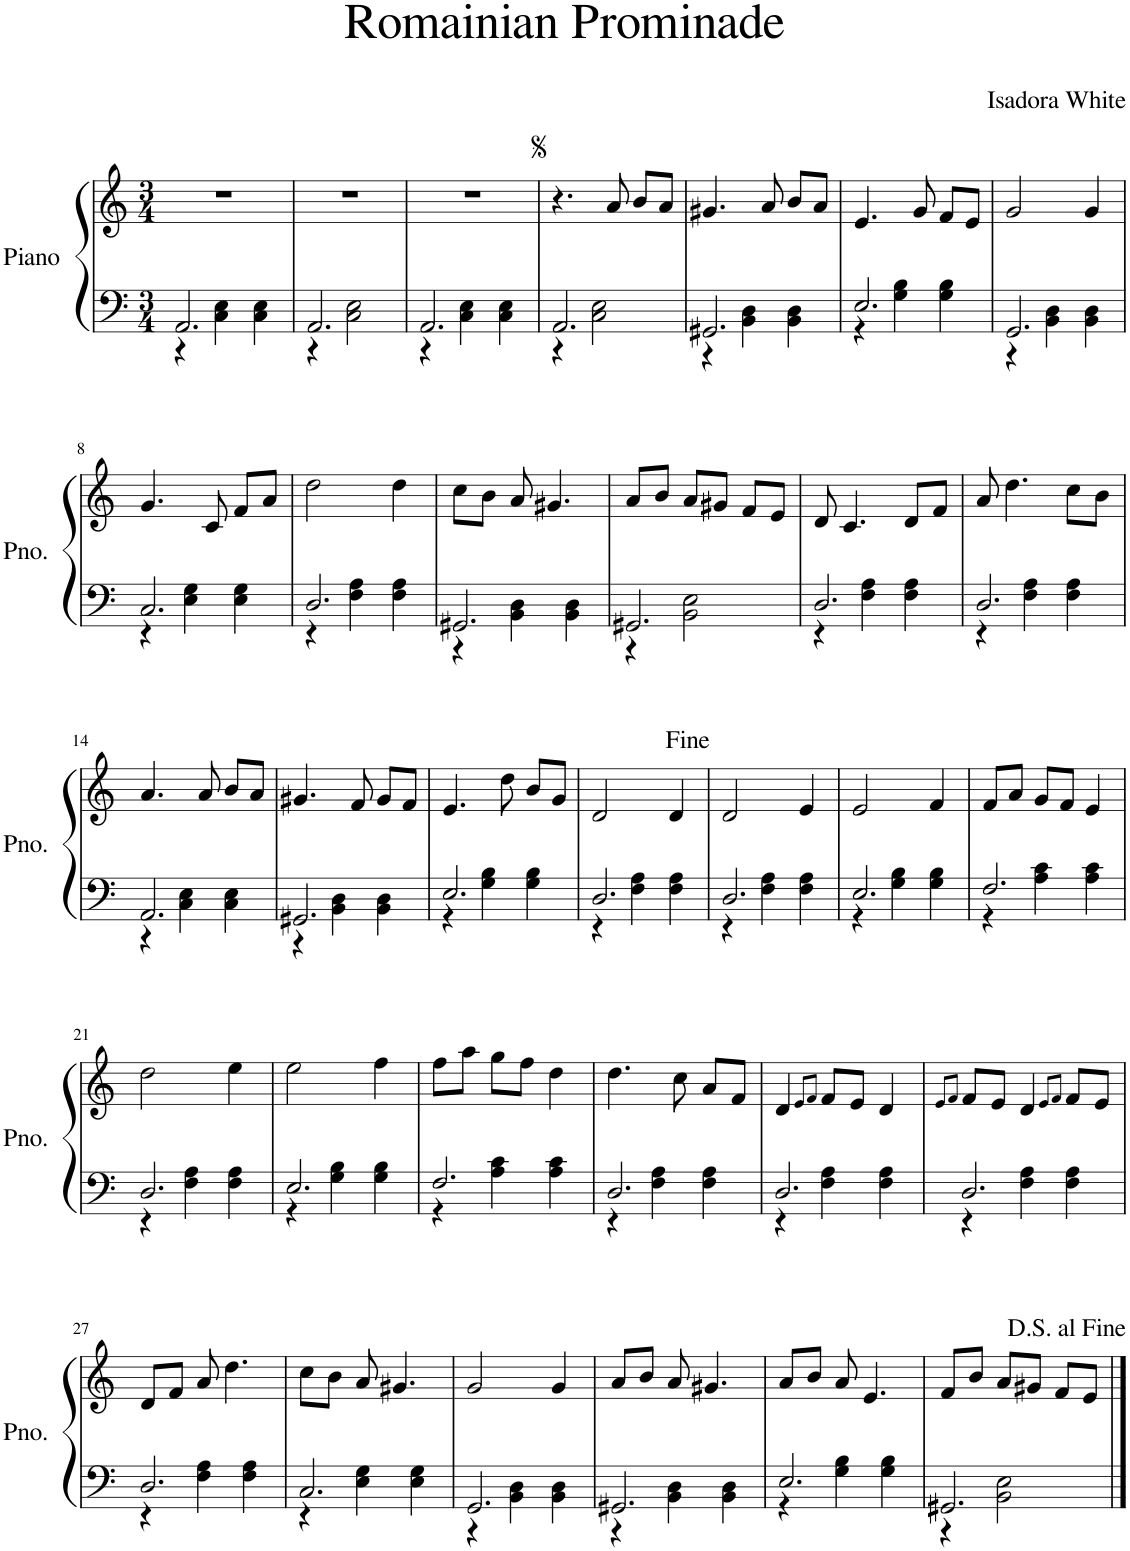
**kern	**kern
*part1	*part1
*staff2	*staff1
*I"Piano	*
*I'Pno.	*
*clefF4	*clefG2
*k[]	*k[]
*M3/4	*M3/4
=1	=1
*^	*
2.AA/	4r	2.r
.	4C\ 4E\	.
.	4C\ 4E\	.
=2	=2	=2
2.AA/	4r	2.r
.	2C\ 2E\	.
=3	=3	=3
2.AA/	4r	2.r
.	4C\ 4E\	.
.	4C\ 4E\	.
=4	=4	=4
2.AA/	4r	4.r
.	2C\ 2E\	.
.	.	8a/
.	.	8b/L
.	.	8a/J
=5	=5	=5
2.GG#X/	4r	4.g#X/
.	4BB\ 4D\	.
.	.	8a/
.	4BB\ 4D\	8b/L
.	.	8a/J
=6	=6	=6
2.E/	4r	4.e/
.	4G\ 4B\	.
.	.	8g/
.	4G\ 4B\	8f/L
.	.	8e/J
=7	=7	=7
2.GG/	4r	2g/
.	4BB\ 4D\	.
.	4BB\ 4D\	4g/
!!LO:LB:g=z
=8	=8	=8
2.C/	4r	4.g/
.	4E\ 4G\	.
.	.	8c/
.	4E\ 4G\	8f/L
.	.	8a/J
=9	=9	=9
2.D/	4r	2dd\
.	4F\ 4A\	.
.	4F\ 4A\	4dd\
=10	=10	=10
2.GG#X/	4r	8cc\L
.	.	8b\J
.	4BB\ 4D\	8a/
.	.	4.g#X/
.	4BB\ 4D\	.
=11	=11	=11
2.GG#X/	4r	8a/L
.	.	8b/J
.	2BB\ 2E\	8a/L
.	.	8g#X/J
.	.	8f/L
.	.	8e/J
=12	=12	=12
2.D/	4r	8d/
.	.	4.c/
.	4F\ 4A\	.
.	4F\ 4A\	8d/L
.	.	8f/J
=13	=13	=13
2.D/	4r	8a/
.	.	4.dd\
.	4F\ 4A\	.
.	4F\ 4A\	8cc\L
.	.	8b\J
!!LO:LB:g=z
=14	=14	=14
2.AA/	4r	4.a/
.	4C\ 4E\	.
.	.	8a/
.	4C\ 4E\	8b/L
.	.	8a/J
=15	=15	=15
2.GG#X/	4r	4.g#X/
.	4BB\ 4D\	.
.	.	8f/
.	4BB\ 4D\	8g#/L
.	.	8f/J
=16	=16	=16
2.E/	4r	4.e/
.	4G\ 4B\	.
.	.	8dd\
.	4G\ 4B\	8b/L
.	.	8g/J
=17	=17	=17
2.D/	4r	2d/
.	4F\ 4A\	.
.	4F\ 4A\	4d/
=18	=18	=18
2.D/	4r	2d/
.	4F\ 4A\	.
.	4F\ 4A\	4e/
=19	=19	=19
2.E/	4r	2e/
.	4G\ 4B\	.
.	4G\ 4B\	4f/
=20	=20	=20
2.F/	4r	8f/L
.	.	8a/J
.	4A\ 4c\	8g/L
.	.	8f/J
.	4A\ 4c\	4e/
!!LO:LB:g=z
=21	=21	=21
2.D/	4r	2dd\
.	4F\ 4A\	.
.	4F\ 4A\	4ee\
=22	=22	=22
2.E/	4r	2ee\
.	4G\ 4B\	.
.	4G\ 4B\	4ff\
=23	=23	=23
2.F/	4r	8ff\L
.	.	8aa\J
.	4A\ 4c\	8gg\L
.	.	8ff\J
.	4A\ 4c\	4dd\
=24	=24	=24
2.D/	4r	4.dd\
.	4F\ 4A\	.
.	.	8cc\
.	4F\ 4A\	8a/L
.	.	8f/J
=25	=25	=25
2.D/	4r	4d/
.	.	8qe/L
.	.	8qf/J
.	4F\ 4A\	8f/L
.	.	8e/J
.	4F\ 4A\	4d/
=26	=26	=26
.	.	8qe/L
.	.	8qf/J
2.D/	4r	8f/L
.	.	8e/J
.	4F\ 4A\	4d/
.	.	8qe/L
.	.	8qf/J
.	4F\ 4A\	8f/L
.	.	8e/J
!!LO:LB:g=z
=27	=27	=27
2.D/	4r	8d/L
.	.	8f/J
.	4F\ 4A\	8a/
.	.	4.dd\
.	4F\ 4A\	.
=28	=28	=28
2.C/	4r	8cc\L
.	.	8b\J
.	4E\ 4G\	8a/
.	.	4.g#X/
.	4E\ 4G\	.
=29	=29	=29
2.GG/	4r	2g/
.	4BB\ 4D\	.
.	4BB\ 4D\	4g/
=30	=30	=30
2.GG#X/	4r	8a/L
.	.	8b/J
.	4BB\ 4D\	8a/
.	.	4.g#X/
.	4BB\ 4D\	.
=31	=31	=31
2.E/	4r	8a/L
.	.	8b/J
.	4G\ 4B\	8a/
.	.	4.e/
.	4G\ 4B\	.
=32	=32	=32
2.GG#X/	4r	8f/L
.	.	8b/J
.	2BB\ 2E\	8a/L
.	.	8g#X/J
.	.	8f/L
.	.	8e/J
*v	*v	*
==	==
*-	*-
